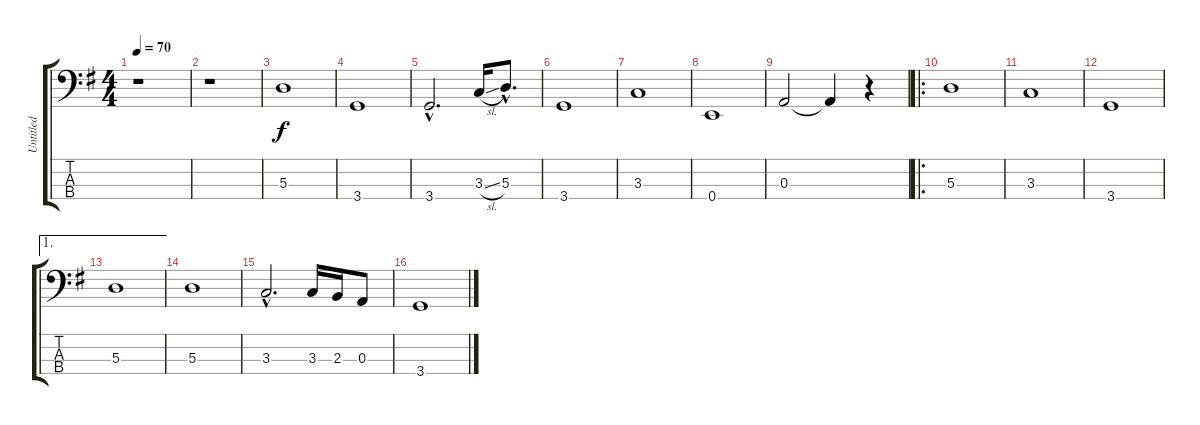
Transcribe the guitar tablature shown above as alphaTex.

\track ("Untitled" "Untitled") {instrument electricbassfinger}
\staff {score tabs}
\tuning (G2 D2 A1 E1) {hide}
\ts (4 4)
\tempo 70
\clef f4
\ks g
r.1{dy f} |
r.1 |
5.3.1 |
3.4.1 |
3.4{hac}.2{d} 3.3{sl}.16 5.3{hac}.8{d} |
3.4.1 |
3.3.1 |
0.4.1 |
0.3.2 0.3{t}.4 r.4 |
\ro
5.3.1 |
3.3.1 |
3.4.1 |
\ae 1
5.3.1 |
5.3.1 |
3.3{hac}.2{d} 3.3.16 2.3.16 0.3.8 |
3.4.1
